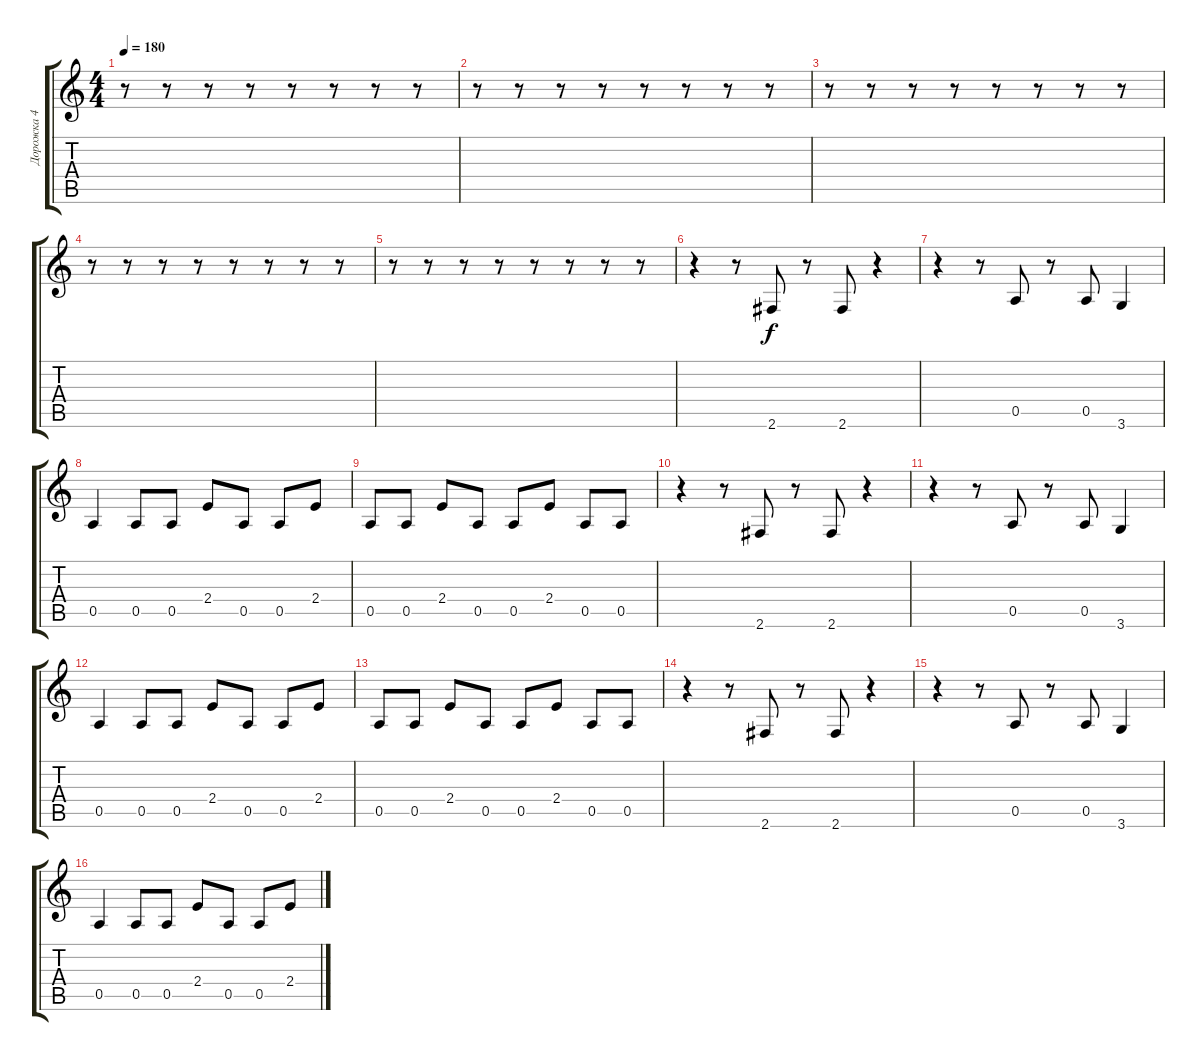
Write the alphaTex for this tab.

\track ("Дорожка 4" "Дорожка 4") {instrument electricbassfinger}
\staff {score tabs}
\tuning (E4 B3 G3 D3 A2 E2) {hide}
\ts (4 4)
\tempo 180
\clef g2
\ks c
r.8{dy f} r.8 r.8 r.8 r.8 r.8 r.8 r.8 |
r.8 r.8 r.8 r.8 r.8 r.8 r.8 r.8 |
r.8 r.8 r.8 r.8 r.8 r.8 r.8 r.8 |
r.8 r.8 r.8 r.8 r.8 r.8 r.8 r.8 |
r.8 r.8 r.8 r.8 r.8 r.8 r.8 r.8 |
r.4 r.8 2.6.8 r.8 2.6.8 r.4 |
r.4 r.8 0.5.8 r.8 0.5.8 3.6.4 |
0.5.4 0.5.8 0.5.8 2.4.8 0.5.8 0.5.8 2.4.8 |
0.5.8 0.5.8 2.4.8 0.5.8 0.5.8 2.4.8 0.5.8 0.5.8 |
r.4 r.8 2.6.8 r.8 2.6.8 r.4 |
r.4 r.8 0.5.8 r.8 0.5.8 3.6.4 |
0.5.4 0.5.8 0.5.8 2.4.8 0.5.8 0.5.8 2.4.8 |
0.5.8 0.5.8 2.4.8 0.5.8 0.5.8 2.4.8 0.5.8 0.5.8 |
r.4 r.8 2.6.8 r.8 2.6.8 r.4 |
r.4 r.8 0.5.8 r.8 0.5.8 3.6.4 |
0.5.4 0.5.8 0.5.8 2.4.8 0.5.8 0.5.8 2.4.8
